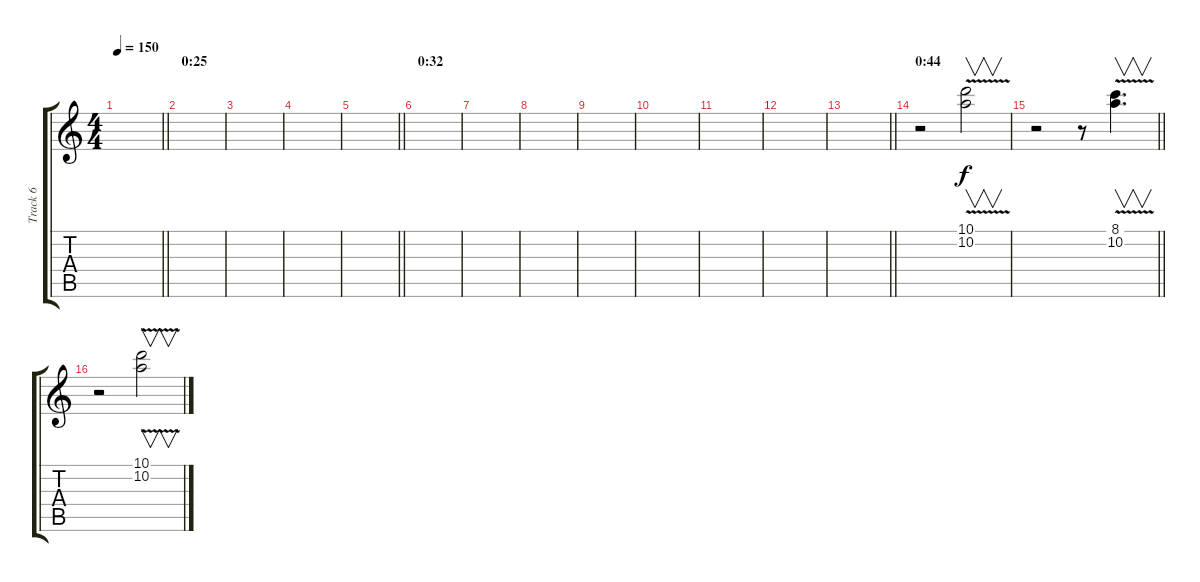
\track ("Track 6" "Track 6") {instrument electricguitarjazz}
\staff {score tabs}
\tuning (E4 B3 G3 D3 A2 D2) {hide}
\ts (4 4)
\tempo 150
\clef g2
\barLineRight lightlight
\ks c
|
\section ("" "0:25")
|
|
|
\barLineRight lightlight
|
\section ("" "0:32")
|
|
|
|
|
|
|
\barLineRight lightlight
|
\section ("" "0:44")
r.2 (10.1 10.2{v}).2{v} |
\barLineRight lightlight
r.2 r.8 (8.1 10.2{v}).4{v d} |
r.2 (10.1 10.2{v}).2{v}
